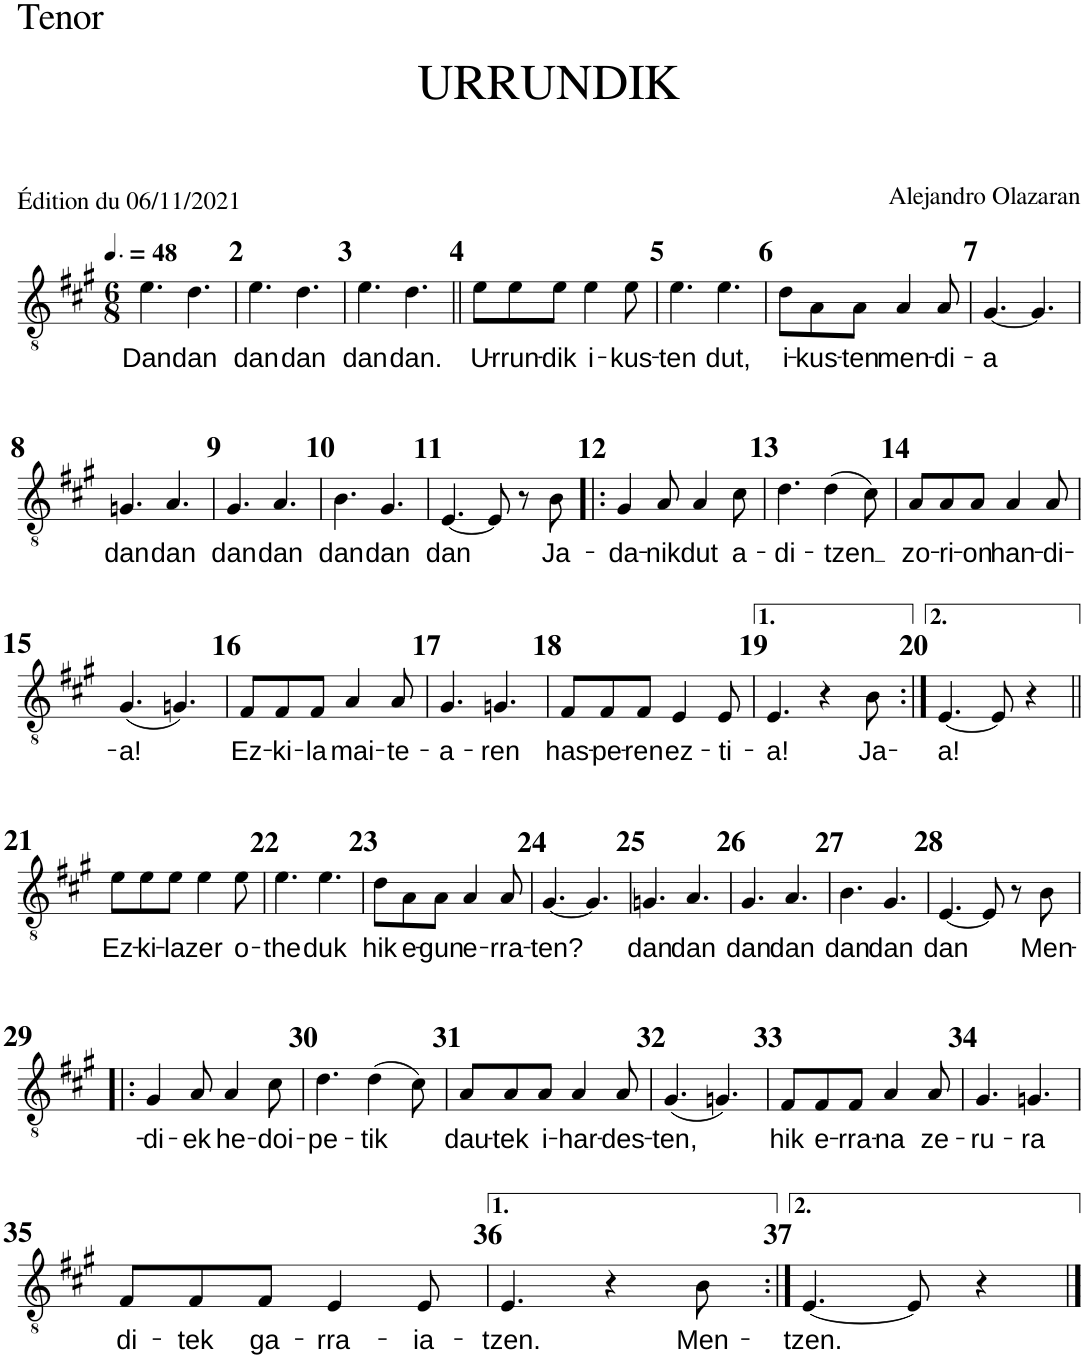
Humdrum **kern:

**kern	**text
*part1	*part1
*staff1	*staff1
*I"Tenor	*
*I'T.	*
*clefGv2	*
*k[f#c#g#]	*
*M6/8	*
*MM72	*
=1	=1
!	!LO:LY:b
4.e\	-Dan
!	!LO:LY:b
4.d\	dan
=2	=2
!	!LO:LY:b
4.e\	dan
!	!LO:LY:b
4.d\	dan
=3	=3
!	!LO:LY:b
4.e\	dan
!	!LO:LY:b
4.d\	dan.
=4||	=4||
!	!LO:LY:b
8e\L	U-
!	!LO:LY:b
8e\	-rrun-
!	!LO:LY:b
8e\J	-dik
!	!LO:LY:b
4e\	i-
!	!LO:LY:b
8e\	-kus-
=5	=5
!	!LO:LY:b
4.e\	-ten
!	!LO:LY:b
4.e\	dut,
=6	=6
!	!LO:LY:b
8d\L	i-
!	!LO:LY:b
8A\	-kus-
!	!LO:LY:b
8A\J	-ten
!	!LO:LY:b
4A/	men-
!	!LO:LY:b
8A/	-di-
=7	=7
!	!LO:LY:b
[4.G#/	-a
4.G#/]	.
!!LO:LB:g=z
=8	=8
!	!LO:LY:b
4.Gn/	dan
!	!LO:LY:b
4.A/	dan
=9	=9
!	!LO:LY:b
4.G#/	dan
!	!LO:LY:b
4.A/	dan
=10	=10
!	!LO:LY:b
4.B\	dan
!	!LO:LY:b
4.G#/	dan
=11	=11
!	!LO:LY:b
[4.E/	dan
8E/]	.
8r	.
!	!LO:LY:b
8B\	Ja-
=12!|:	=12!|:
!	!LO:LY:b
4G#/	-da-
!	!LO:LY:b
8A/	-nik
!	!LO:LY:b
4A/	dut
!	!LO:LY:b
8c#\	a-
=13	=13
!	!LO:LY:b
4.d\	-di-
!	!LO:LY:b
(4d\	-tzen
8c#\)	.
=14	=14
!	!LO:LY:b
8A/L	zo-
!	!LO:LY:b
8A/	-ri-
!	!LO:LY:b
8A/J	-on
!	!LO:LY:b
4A/	han-
!	!LO:LY:b
8A/	-di-
!!LO:LB:g=z
=15	=15
!	!LO:LY:b
(4.G#/	-a!
4.Gn/)	.
=16	=16
!	!LO:LY:b
8F#/L	Ez-
!	!LO:LY:b
8F#/	-ki-
!	!LO:LY:b
8F#/J	-la
!	!LO:LY:b
4A/	mai-
!	!LO:LY:b
8A/	-te-
=17	=17
!	!LO:LY:b
4.G#/	-a-
!	!LO:LY:b
4.Gn/	-ren
=18	=18
!	!LO:LY:b
8F#/L	has-
!	!LO:LY:b
8F#/	-pe-
!	!LO:LY:b
8F#/J	-ren
!	!LO:LY:b
4E/	ez-
!	!LO:LY:b
8E/	-ti-
=19	=19
!	!LO:LY:b
4.E/	-a!
4r	.
!	!LO:LY:b
8B\	Ja-
=20:|!	=20:|!
!	!LO:LY:b
[4.E/	-a!
8E/]	.
4r	.
!!LO:LB:g=z
=21||	=21||
!	!LO:LY:b
8e\L	Ez-
!	!LO:LY:b
8e\	-ki-
!	!LO:LY:b
8e\J	-la
!	!LO:LY:b
4e\	zer
!	!LO:LY:b
8e\	o-
=22	=22
!	!LO:LY:b
4.e\	-the
!	!LO:LY:b
4.e\	duk
=23	=23
!	!LO:LY:b
8d\L	hik
!	!LO:LY:b
8A\	e-
!	!LO:LY:b
8A\J	-gun
!	!LO:LY:b
4A/	e-
!	!LO:LY:b
8A/	-rra-
=24	=24
!	!LO:LY:b
[4.G#/	-ten?
4.G#/]	.
=25	=25
!	!LO:LY:b
4.Gn/	dan
!	!LO:LY:b
4.A/	dan
=26	=26
!	!LO:LY:b
4.G#/	dan
!	!LO:LY:b
4.A/	dan
=27	=27
!	!LO:LY:b
4.B\	dan
!	!LO:LY:b
4.G#/	dan
=28	=28
!	!LO:LY:b
[4.E/	dan
8E/]	.
8r	.
!	!LO:LY:b
8B\	Men-
!!LO:LB:g=z
=29!|:	=29!|:
!	!LO:LY:b
4G#/	-di-
!	!LO:LY:b
8A/	-ek
!	!LO:LY:b
4A/	he-
!	!LO:LY:b
8c#\	-doi-
=30	=30
!	!LO:LY:b
4.d\	-pe-
!	!LO:LY:b
(4d\	-tik
8c#\)	.
=31	=31
!	!LO:LY:b
8A/L	dau-
!	!LO:LY:b
8A/	-tek
!	!LO:LY:b
8A/J	i-
!	!LO:LY:b
4A/	-har-
!	!LO:LY:b
8A/	-des-
=32	=32
!	!LO:LY:b
(4.G#/	-ten,
4.Gn/)	.
=33	=33
!	!LO:LY:b
8F#/L	hik
!	!LO:LY:b
8F#/	e-
!	!LO:LY:b
8F#/J	-rra-
!	!LO:LY:b
4A/	-na
!	!LO:LY:b
8A/	ze-
=34	=34
!	!LO:LY:b
4.G#/	-ru-
!	!LO:LY:b
4.Gn/	ra
!!LO:LB:g=z
=35	=35
!	!LO:LY:b
8F#/L	di-
!	!LO:LY:b
8F#/	-tek
!	!LO:LY:b
8F#/J	ga-
!	!LO:LY:b
4E/	-rra-
!	!LO:LY:b
8E/	-ia-
=36	=36
!	!LO:LY:b
4.E/	-tzen.
4r	.
!	!LO:LY:b
8B\	Men-
=37:|!	=37:|!
!	!LO:LY:b
[4.E/	-tzen.
8E/]	.
4r	.
==	==
*-	*-
